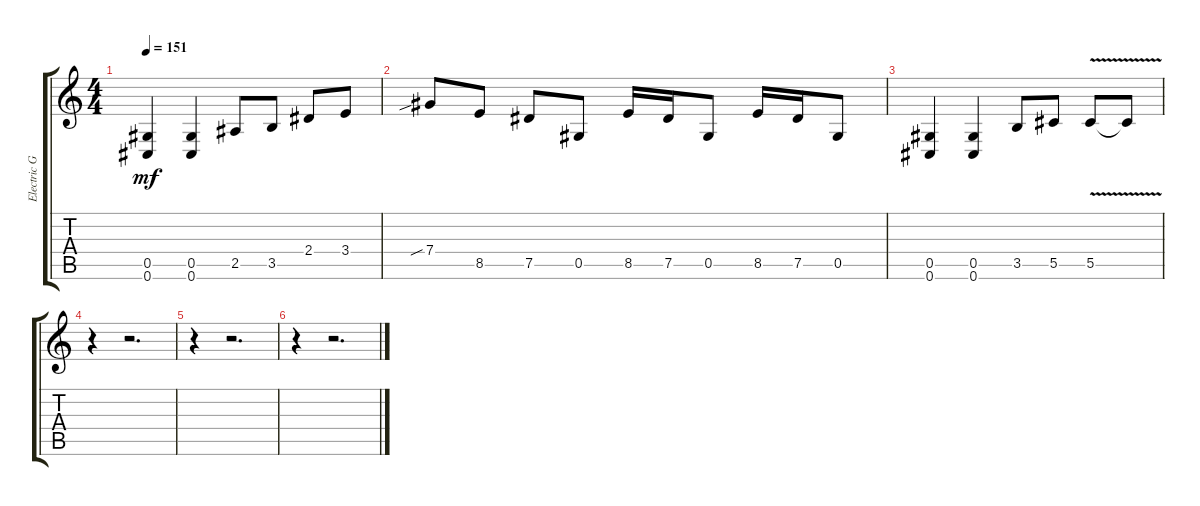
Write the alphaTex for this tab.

\track ("Electric Guitar" "Electric G") {instrument distortionguitar}
\staff {score tabs}
\tuning (Eb4 Bb3 Gb3 Db3 Ab2 Db2) {hide}
\ts (4 4)
\tempo 151
\clef g2
\ks c
(0.5 0.6).4{dy mf} (0.5 0.6).4 2.5.8 3.5.8 2.4.8 3.4.8 |
7.4{sib}.8 8.5.8 7.5.8 0.5.8 8.5.16 7.5.16 0.5.8 8.5.16 7.5.16 0.5.8 |
(0.5 0.6).4 (0.5 0.6).4 3.5.8 5.5.8 5.5{v}.8 5.5{v t}.8 |
r.4 r.2{d} |
r.4 r.2{d} |
r.4 r.2{d}
